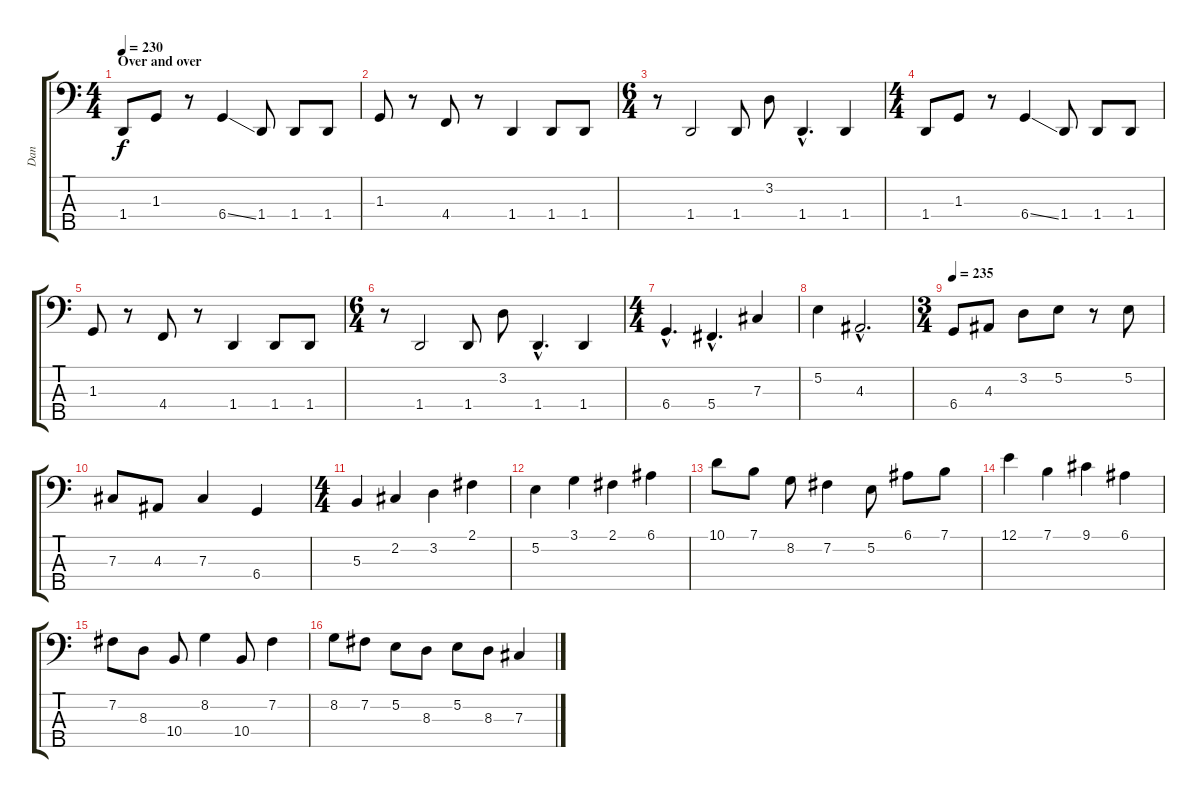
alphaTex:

\track ("Dan" "Dan") {instrument electricbasspick}
\staff {score tabs}
\tuning (E2 B1 Gb1 Db1 Ab0) {hide}
\ts (4 4)
\section ("" "Over and over")
\tempo 230
\clef f4
\ks c
1.4.8{dy f} 1.3.8 r.8 6.4{ss}.4 1.4.8 1.4.8 1.4.8 |
1.3.8 r.8 4.4.8 r.8 1.4.4 1.4.8 1.4.8 |
\ts (6 4)
r.8 1.4.2 1.4.8 3.2.8 1.4{hac}.4{d} 1.4.4 |
\ts (4 4)
1.4.8 1.3.8 r.8 6.4{ss}.4 1.4.8 1.4.8 1.4.8 |
1.3.8 r.8 4.4.8 r.8 1.4.4 1.4.8 1.4.8 |
\ts (6 4)
r.8 1.4.2 1.4.8 3.2.8 1.4{hac}.4{d} 1.4.4 |
\ts (4 4)
6.4{hac}.4{d} 5.4{hac}.4{d} 7.3.4 |
5.2.4 4.3{hac}.2{d} |
\ts (3 4)
\tempo 235
6.4.8 4.3.8 3.2.8 5.2.8 r.8 5.2.8 |
7.3.8 4.3.8 7.3.4 6.4.4 |
\ts (4 4)
\section ("" "")
5.3.4 2.2.4 3.2.4 2.1.4 |
5.2.4 3.1.4 2.1.4 6.1.4 |
10.1.8 7.1.8 8.2.8 7.2.4 5.2.8 6.1.8 7.1.8 |
12.1.4 7.1.4 9.1.4 6.1.4 |
7.2.8 8.3.8 10.4.8 8.2.4 10.4.8 7.2.4 |
8.2.8 7.2.8 5.2.8 8.3.8 5.2.8 8.3.8 7.3.4
